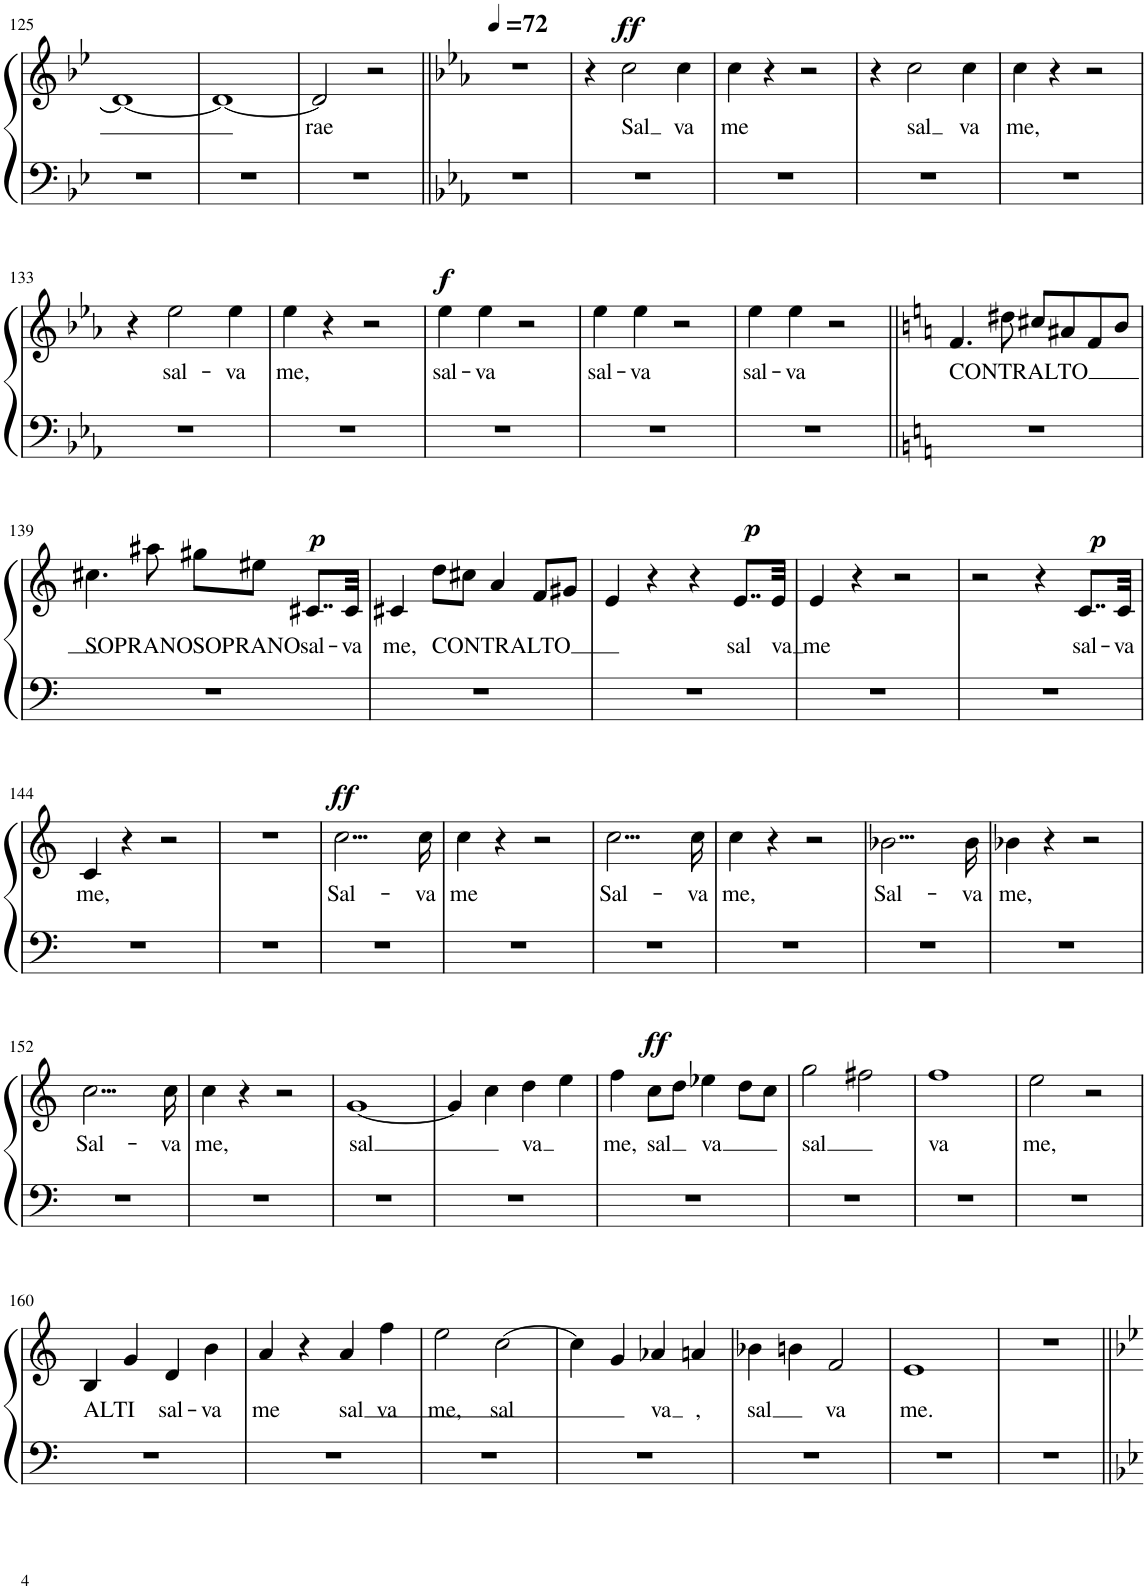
**kern	**kern	**text	**dynam
*part1	*part1	*part1	*part1
*staff2	*staff1	*staff1	*staff1/2
*I"Piano	*	*	*
*I'Pno.	*	*	*
!!LO:PB:g=z
*clefF4	*clefG2	*	*
*k[b-e-]	*k[b-e-]	*	*
*M4/4	*M4/4	*	*
*met(c)	*met(c)	*	*
=125	=125	=125	=125
1r	1d_	.	.
=126	=126	=126	=126
1r	1d_	.	.
=127	=127	=127	=127
!	!	!LO:LY:b	!
1r	2d/]	rae	.
.	2r	.	.
=128||	=128||	=128||	=128||
*k[b-e-a-]	*k[b-e-a-]	*	*
*	*MM72	*	*
1r	1r	.	.
=129	=129	=129	=129
1r	4r	.	.
!	!	!LO:LY:b	!LO:DY:a
.	2cc\	Sal	ff
!	!	!LO:LY:b	!
.	4cc\	va	.
=130	=130	=130	=130
!	!	!LO:LY:b	!
1r	4cc\	me	.
.	4r	.	.
.	2r	.	.
=131	=131	=131	=131
1r	4r	.	.
!	!	!LO:LY:b	!
.	2cc\	sal	.
!	!	!LO:LY:b	!
.	4cc\	va	.
=132	=132	=132	=132
!	!	!LO:LY:b	!
1r	4cc\	me,	.
.	4r	.	.
.	2r	.	.
!!LO:LB:g=z
=133	=133	=133	=133
1r	4r	.	.
!	!	!LO:LY:b	!
.	2ee-\	sal-	.
!	!	!LO:LY:b	!
.	4ee-\	-va	.
=134	=134	=134	=134
!	!	!LO:LY:b	!
1r	4ee-\	me,	.
.	4r	.	.
.	2r	.	.
=135	=135	=135	=135
!	!	!LO:LY:b	!LO:DY:a
1r	4ee-\	sal-	f
!	!	!LO:LY:b	!
.	4ee-\	-va	.
.	2r	.	.
=136	=136	=136	=136
!	!	!LO:LY:b	!
1r	4ee-\	sal-	.
!	!	!LO:LY:b	!
.	4ee-\	-va	.
.	2r	.	.
=137	=137	=137	=137
!	!	!LO:LY:b	!
1r	4ee-\	sal-	.
!	!	!LO:LY:b	!
.	4ee-\	-va	.
.	2r	.	.
=138||	=138||	=138||	=138||
*k[]	*k[]	*	*
!	!	!LO:LY:b	!
1r	4.f/	CONTRALTO	.
.	8dd#X\	.	.
.	8cc#X/L	.	.
.	8a#X/	.	.
.	8f/	.	.
.	8b/J	.	.
!!LO:LB:g=z
=139	=139	=139	=139
!	!	!LO:LY:b	!
1r	4.cc#X\	SOPRANO	.
.	8aa#X\	.	.
!	!	!LO:LY:b	!
.	8gg#X\L	SOPRANO	.
.	8ee#X\J	.	.
!	!	!LO:LY:b	!LO:DY:a
.	8..c#X/L	sal-	p
!	!	!LO:LY:b	!
.	32c#/Jkk	-va	.
=140	=140	=140	=140
!	!	!LO:LY:b	!
1r	4c#X/	me,	.
!	!	!LO:LY:b	!
.	8dd\L	CONTRALTO	.
.	8cc#X\J	.	.
.	4a/	.	.
.	8f/L	.	.
.	8g#X/J	.	.
=141	=141	=141	=141
1r	4e/	.	.
.	4r	.	.
.	4r	.	.
!	!	!LO:LY:b	!LO:DY:a
.	8..e/L	-sal	p
!	!	!LO:LY:b	!
.	32e/Jkk	va	.
=142	=142	=142	=142
!	!	!LO:LY:b	!
1r	4e/	me	.
.	4r	.	.
.	2r	.	.
=143	=143	=143	=143
1r	2r	.	.
.	4r	.	.
!	!	!LO:LY:b	!LO:DY:a
.	8..c/L	sal-	p
!	!	!LO:LY:b	!
.	32c/Jkk	-va	.
!!LO:LB:g=z
=144	=144	=144	=144
!	!	!LO:LY:b	!
1r	4c/	me,	.
.	4r	.	.
.	2r	.	.
=145	=145	=145	=145
1r	1r	.	.
=146	=146	=146	=146
!	!	!LO:LY:b	!LO:DY:a
1r	2...cc\	Sal-	ff
!	!	!LO:LY:b	!
.	16cc\	-va	.
=147	=147	=147	=147
!	!	!LO:LY:b	!
1r	4cc\	me	.
.	4r	.	.
.	2r	.	.
=148	=148	=148	=148
!	!	!LO:LY:b	!
1r	2...cc\	Sal-	.
!	!	!LO:LY:b	!
.	16cc\	-va	.
=149	=149	=149	=149
!	!	!LO:LY:b	!
1r	4cc\	me,	.
.	4r	.	.
.	2r	.	.
=150	=150	=150	=150
!	!	!LO:LY:b	!
1r	2...b-X\	Sal-	.
!	!	!LO:LY:b	!
.	16b-\	-va	.
=151	=151	=151	=151
!	!	!LO:LY:b	!
1r	4b-X\	me,	.
.	4r	.	.
.	2r	.	.
!!LO:LB:g=z
=152	=152	=152	=152
!	!	!LO:LY:b	!
1r	2...cc\	Sal-	.
!	!	!LO:LY:b	!
.	16cc\	-va	.
=153	=153	=153	=153
!	!	!LO:LY:b	!
1r	4cc\	me,	.
.	4r	.	.
.	2r	.	.
=154	=154	=154	=154
!	!	!LO:LY:b	!
1r	[1g	sal	.
=155	=155	=155	=155
1r	4g/]	.	.
.	4cc\	.	.
!	!	!LO:LY:b	!
.	4dd\	va	.
.	4ee\	.	.
=156	=156	=156	=156
!	!	!LO:LY:b	!
1r	4ff\	me,	.
!	!	!LO:LY:b	!LO:DY:a
.	8cc\L	sal	ff
.	8dd\J	.	.
!	!	!LO:LY:b	!
.	4ee-X\	va	.
.	8dd\L	.	.
.	8cc\J	.	.
=157	=157	=157	=157
!	!	!LO:LY:b	!
1r	2gg\	sal	.
.	2ff#X\	.	.
=158	=158	=158	=158
!	!	!LO:LY:b	!
1r	1ff	va	.
=159	=159	=159	=159
!	!	!LO:LY:b	!
1r	2ee\	me,	.
.	2r	.	.
!!LO:LB:g=z
=160	=160	=160	=160
!	!	!LO:LY:b	!
1r	4B/	ALTI	.
.	4g/	.	.
!	!	!LO:LY:b	!
.	4d/	sal-	.
!	!	!LO:LY:b	!
.	4b\	-va	.
=161	=161	=161	=161
!	!	!LO:LY:b	!
1r	4a/	me	.
.	4r	.	.
!	!	!LO:LY:b	!
.	4a/	sal	.
!	!	!LO:LY:b	!
.	4ff\	va	.
=162	=162	=162	=162
!	!	!LO:LY:b	!
1r	2ee\	me,	.
!	!	!LO:LY:b	!
.	[2cc\	sal	.
=163	=163	=163	=163
1r	4cc\]	.	.
.	4g/	.	.
!	!	!LO:LY:b	!
.	4a-X/	va	.
!	!	!LO:LY:b	!
.	4an/	,	.
=164	=164	=164	=164
!	!	!LO:LY:b	!
1r	4b-X\	sal	.
.	4bn\	.	.
!	!	!LO:LY:b	!
.	2f/	va	.
=165	=165	=165	=165
!	!	!LO:LY:b	!
1r	1e	me.	.
=166	=166	=166	=166
1r	1r	.	.
=||	=||	=||	=||
*-	*-	*-	*-
